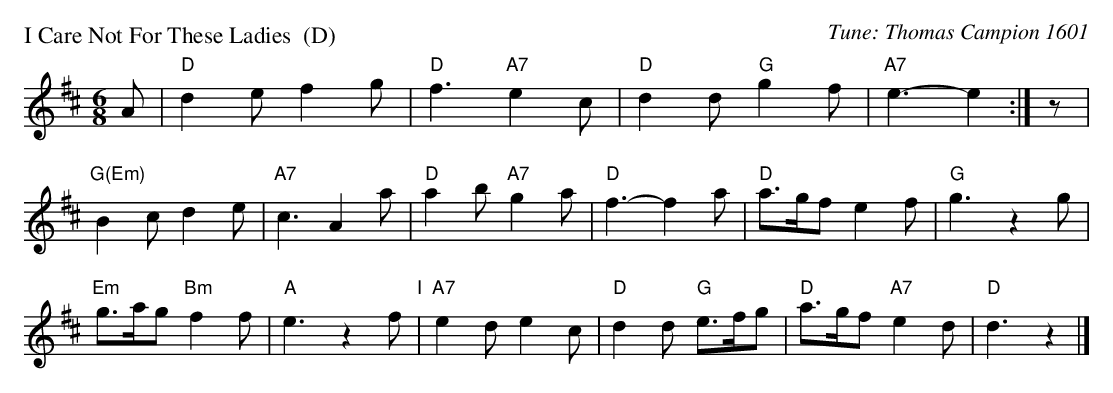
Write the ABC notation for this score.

X:1
P: I Care Not For These Ladies  (D)
C: Tune: Thomas Campion 1601
M: 6/8
L: 1/8
K: D
A | "D"d2e f2g | "D"f3 "A7"e2c | "D"d2d "G"g2f | "A7"e3- e2 :| z |
"G(Em)"B2c d2e | "A7"c3 A2a | "D"a2b "A7"g2a | "D"f3- f2a | "D"a>gf e2f | "G"g3 z2g |
"Em"g>ag "Bm"f2f | "A"e3 z2f "I"| "A7"e2d e2c | "D"d2d "G"e>fg | "D"a>gf "A7"e2d | "D"d3 z2 |]
